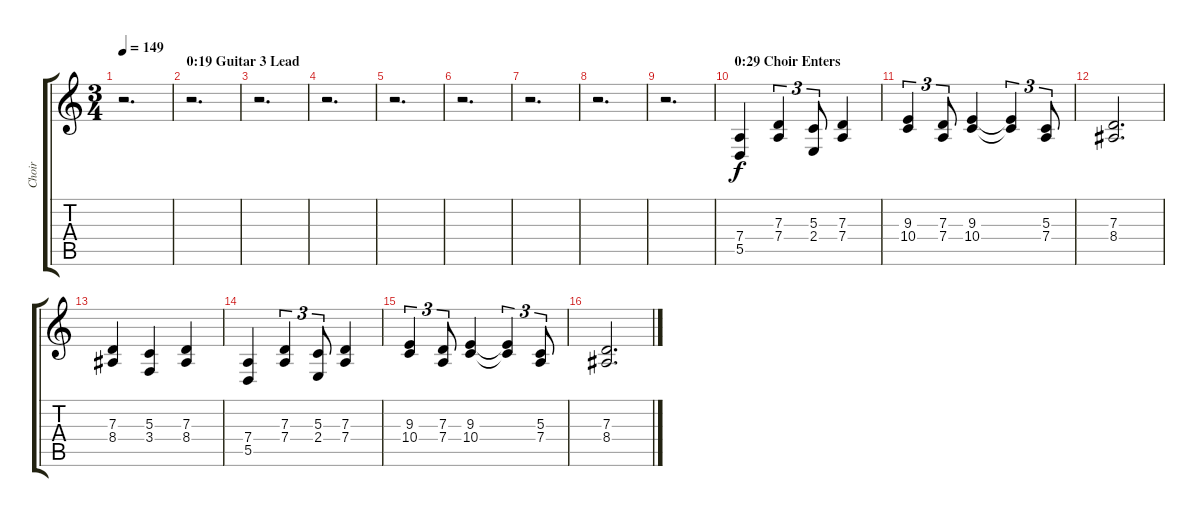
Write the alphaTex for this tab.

\track ("Choir" "Choir") {instrument choiraahs}
\staff {score tabs}
\tuning (E4 B3 G3 D3 A2 E2) {hide}
\ts (3 4)
\tempo 149
\clef g2
\ks c
r.2{d dy f} |
\section ("" "0:19 Guitar 3 Lead")
r.2{d} |
r.2{d} |
r.2{d} |
r.2{d} |
r.2{d} |
r.2{d} |
r.2{d} |
r.2{d} |
\section ("" "0:29 Choir Enters")
(7.4 5.5).4 (7.3 7.4).4{tu (3 2)} (5.3 2.4).8{tu (3 2)} (7.3 7.4).4 |
(9.3 10.4).4{tu (3 2)} (7.3 7.4).8{tu (3 2)} (9.3 10.4).4 (9.3{t} 10.4{t}).4{tu (3 2)} (5.3 7.4).8{tu (3 2)} |
(7.3 8.4).2{d} |
(7.3 8.4).4 (5.3 3.4).4 (7.3 8.4).4 |
(7.4 5.5).4 (7.3 7.4).4{tu (3 2)} (5.3 2.4).8{tu (3 2)} (7.3 7.4).4 |
(9.3 10.4).4{tu (3 2)} (7.3 7.4).8{tu (3 2)} (9.3 10.4).4 (9.3{t} 10.4{t}).4{tu (3 2)} (5.3 7.4).8{tu (3 2)} |
(7.3 8.4).2{d}
